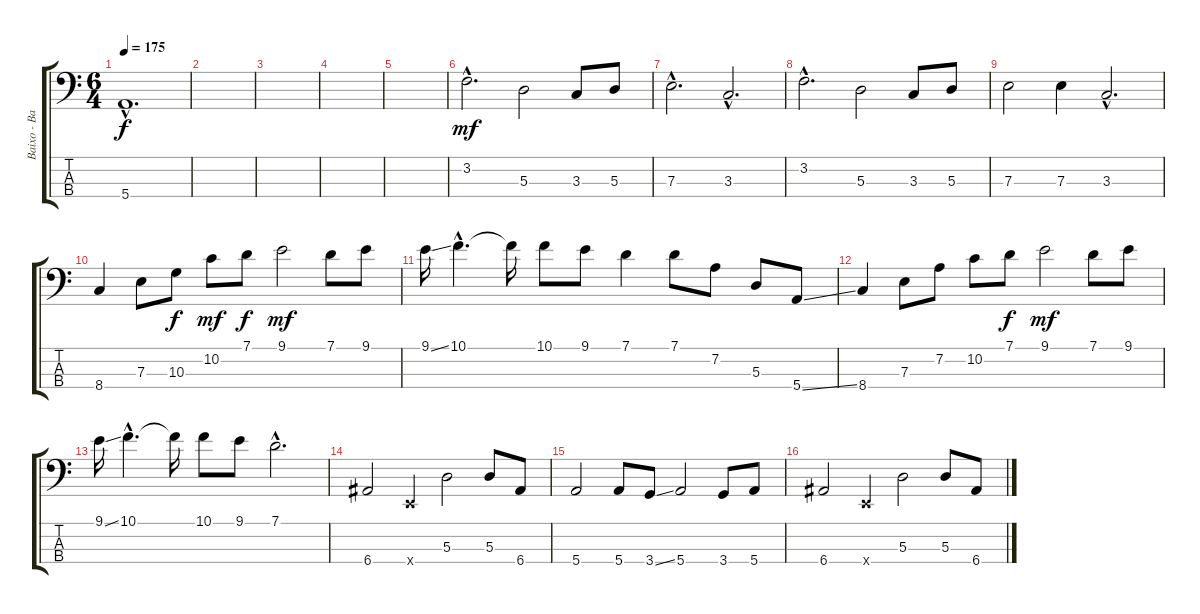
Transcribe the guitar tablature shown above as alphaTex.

\track ("Baixo - Bass" "Baixo - Ba") {instrument electricbassfinger}
\staff {score tabs}
\tuning (G2 D2 A1 E1) {hide}
\ts (6 4)
\tempo 175
\clef f4
\ks c
5.4{hac t}.1{d dy f} |
|
|
|
|
\section ("" "")
3.2{hac}.2{d dy mf} 5.3.2 3.3.8 5.3.8 |
7.3{hac}.2{d} 3.3{hac}.2{d} |
3.2{hac}.2{d} 5.3.2 3.3.8 5.3.8 |
7.3.2 7.3.4 3.3{hac}.2{d} |
\section ("" "")
8.4.4 7.3.8 10.3.8{dy f} 10.2.8{dy mf} 7.1.8{dy f} 9.1.2{dy mf} 7.1.8 9.1.8 |
9.1{ss}.16 10.1{hac}.4{d} 10.1{t}.16 10.1.8 9.1.8 7.1.4 7.1.8 7.2.8 5.3.8 5.4{ss}.8 |
8.4.4 7.3.8 7.2.8 10.2.8 7.1.8{dy f} 9.1.2{dy mf} 7.1.8 9.1.8 |
9.1{ss}.16 10.1{hac}.4{d} 10.1{t}.16 10.1.8 9.1.8 7.1{hac}.2{d} |
\section ("" "")
6.4.2 0.4{x}.4 5.3.2 5.3.8 6.4.8 |
5.4.2 5.4.8 3.4{ss}.8 5.4.2 3.4.8 5.4.8 |
6.4.2 0.4{x}.4 5.3.2 5.3.8 6.4.8
